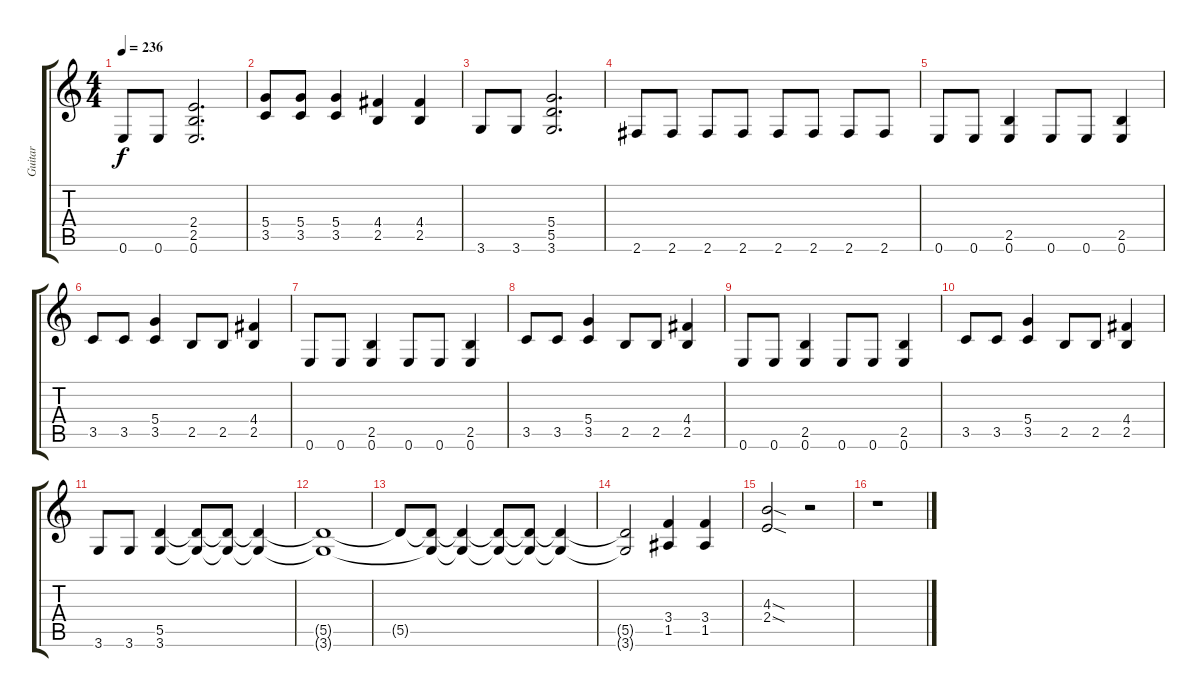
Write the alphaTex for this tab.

\track ("Guitar" "Guitar") {instrument overdrivenguitar}
\staff {score tabs}
\tuning (E4 B3 G3 D3 A2 E2) {hide}
\ts (4 4)
\tempo 236
\clef g2
\ks c
0.6.8{dy f} 0.6.8 (2.4 2.5 0.6).2{d} |
(5.4 3.5).8 (5.4 3.5).8 (5.4 3.5).4 (4.4 2.5).4 (4.4 2.5).4 |
3.6.8 3.6.8 (5.4 5.5 3.6).2{d} |
2.6.8 2.6.8 2.6.8 2.6.8 2.6.8 2.6.8 2.6.8 2.6.8 |
0.6.8 0.6.8 (2.5 0.6).4 0.6.8 0.6.8 (2.5 0.6).4 |
3.5.8 3.5.8 (5.4 3.5).4 2.5.8 2.5.8 (4.4 2.5).4 |
0.6.8 0.6.8 (2.5 0.6).4 0.6.8 0.6.8 (2.5 0.6).4 |
3.5.8 3.5.8 (5.4 3.5).4 2.5.8 2.5.8 (4.4 2.5).4 |
0.6.8 0.6.8 (2.5 0.6).4 0.6.8 0.6.8 (2.5 0.6).4 |
3.5.8 3.5.8 (5.4 3.5).4 2.5.8 2.5.8 (4.4 2.5).4 |
3.6.8 3.6.8 (5.5 3.6).4 (5.5{t} 3.6{t}).8 (5.5{t} 3.6{t}).8 (5.5{t} 3.6{t}).4 |
(5.5{t} 3.6{t}).1 |
5.5{t}.8 (5.5{t} 3.6{t}).8 (5.5{t} 3.6{t}).4 (5.5{t} 3.6{t}).8 (5.5{t} 3.6{t}).8 (5.5{t} 3.6{t}).4 |
(5.5{t} 3.6{t}).2 (3.4 1.5).4 (3.4 1.5).4 |
(4.3{sod} 2.4{sod}).2 r.2 |
r.1
